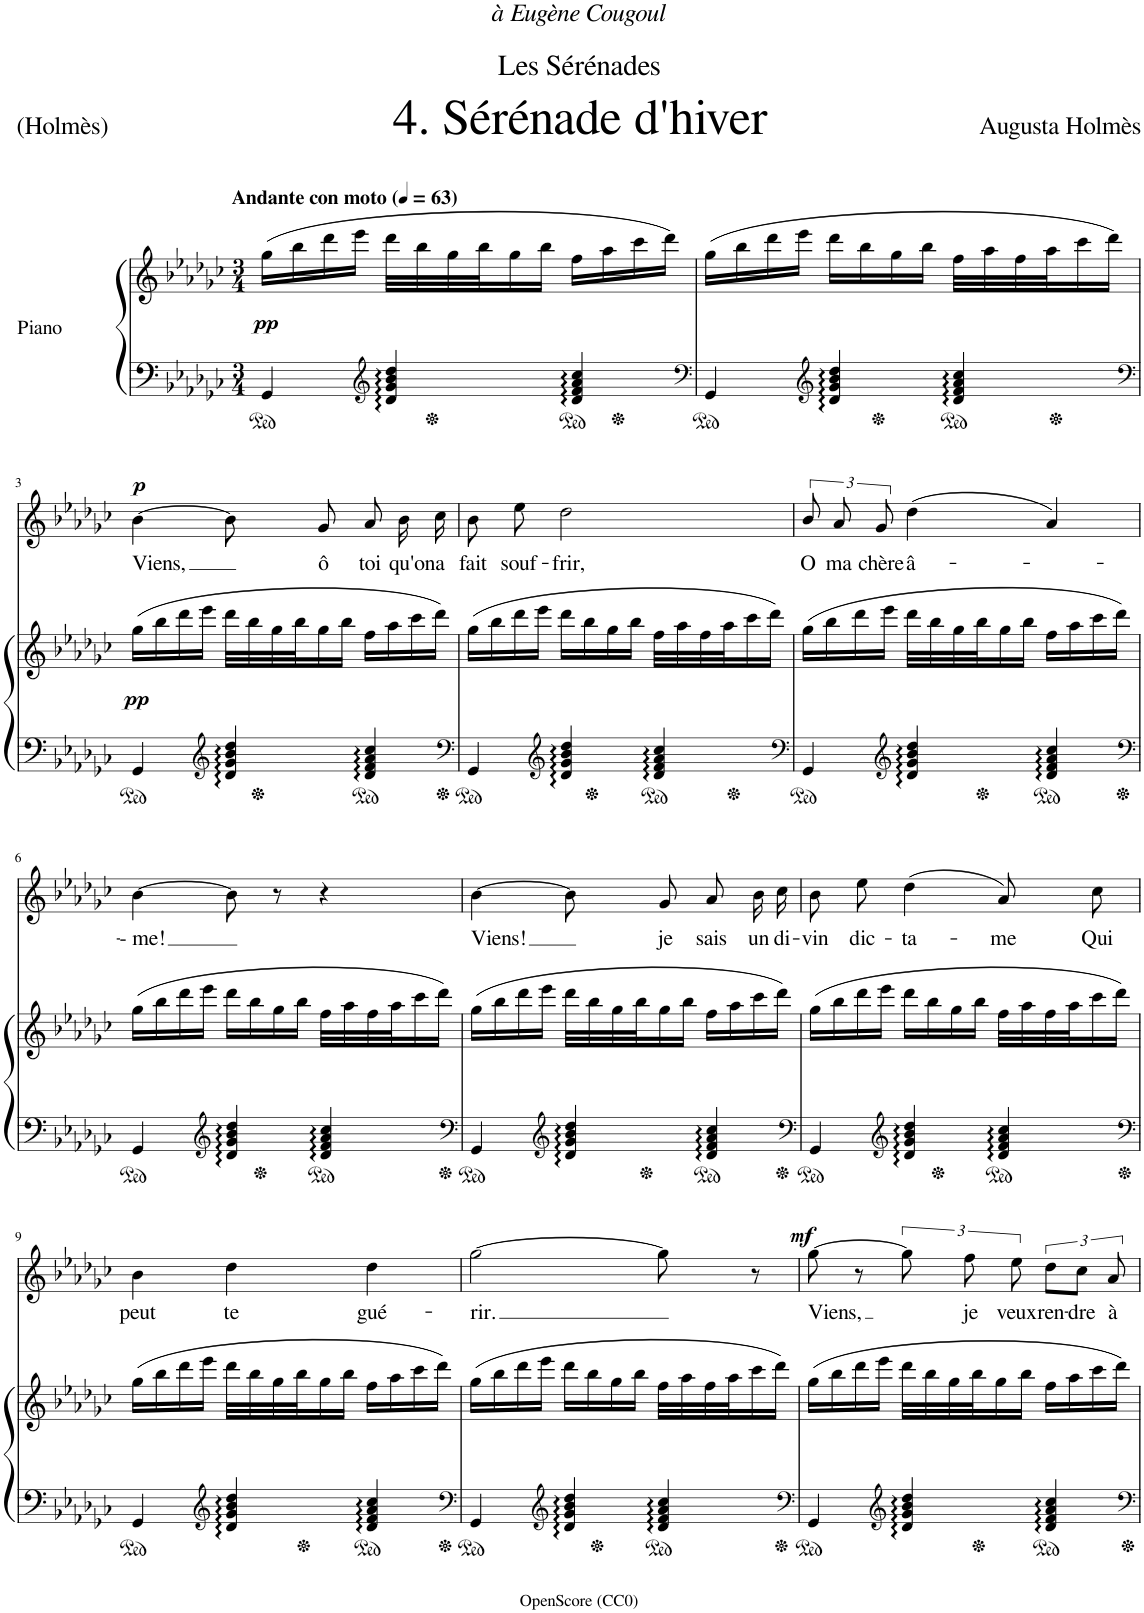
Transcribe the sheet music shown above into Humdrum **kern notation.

**kern	**kern	**dynam	**kern	**text	**dynam
*part2	*part2	*part2	*part1	*part1	*part1
*staff3	*staff2	*staff2/3	*staff1	*staff1	*staff1
*I"Piano	*	*	*I"Chant Voice	*	*
*I'Pno	*	*	*	*	*
*clefF4	*clefG2	*	*clefG2	*	*
*k[b-e-a-d-g-c-]	*k[b-e-a-d-g-c-]	*	*k[b-e-a-d-g-c-]	*	*
*M3/4	*M3/4	*	*M3/4	*	*
*MM63	*MM63	*	*MM63	*	*
=1	=1	=1	=1	=1	=1
*^	*	*	*	*	*
!	!	!	!	!LO:TX:a:B:t=Andante con moto (	!	!
!	!	!	!	!LO:TX:a:B:t=)	!	!
!	!	!	!LO:DY:b	!	!	!
4GG-/	4ryy	(16gg-\LL	pp	2.r	.	.
.	.	16bb-\	.	.	.	.
.	.	16ddd-\	.	.	.	.
.	.	16eee-\JJ	.	.	.	.
*clefG2	*	*	*	*	*	*
4d-/ 4g-/ 4b-/ 4dd-/	32ryy	32ddd-\LLL	.	.	.	.
.	32ryy	32bb-\	.	.	.	.
.	16ryy	32gg-\	.	.	.	.
.	.	32bb-\J	.	.	.	.
.	16ryy	16gg-\	.	.	.	.
.	16ryy	16bb-\JJ	.	.	.	.
4d-/ 4f/ 4a-/ 4cc-/	16ryy	16ff\LL	.	.	.	.
.	16ryy	16aa-\	.	.	.	.
.	8ryy	16ccc-\	.	.	.	.
.	.	16ddd-\JJ)	.	.	.	.
=2	=2	=2	=2	=2	=2	=2
*clefF4	*	*	*	*	*	*
4GG-/	4ryy	(16gg-\LL	.	2.r	.	.
.	.	16bb-\	.	.	.	.
.	.	16ddd-\	.	.	.	.
.	.	16eee-\JJ	.	.	.	.
*clefG2	*	*	*	*	*	*
4d-/ 4g-/ 4b-/ 4dd-/	16ryy	16ddd-\LL	.	.	.	.
.	16ryy	16bb-\	.	.	.	.
.	16ryy	16gg-\	.	.	.	.
.	16ryy	16bb-\JJ	.	.	.	.
4d-/ 4f/ 4a-/ 4cc-/	16ryy	32ff\LLL	.	.	.	.
.	.	32aa-\	.	.	.	.
.	16ryy	32ff\	.	.	.	.
.	.	32aa-\J	.	.	.	.
.	8ryy	16ccc-\	.	.	.	.
.	.	16ddd-\JJ)	.	.	.	.
!!LO:LB:g=z
=3	=3	=3	=3	=3	=3	=3
*clefF4	*	*	*	*	*	*
!	!	!	!LO:DY:b	!	!LO:LY:b	!LO:DY:a
4GG-/	4ryy	(16gg-\LL	pp	[4b-\	Viens,	p
.	.	16bb-\	.	.	.	.
.	.	16ddd-\	.	.	.	.
.	.	16eee-\JJ	.	.	.	.
*clefG2	*	*	*	*	*	*
4d-/ 4g-/ 4b-/ 4dd-/	32ryy	32ddd-\LLL	.	8b-\]	.	.
.	32ryy	32bb-\	.	.	.	.
.	16ryy	32gg-\	.	.	.	.
.	.	32bb-\J	.	.	.	.
!	!	!	!	!	!LO:LY:b	!
.	8ryy	16gg-\	.	8g-/	ô	.
.	.	16bb-\JJ	.	.	.	.
!	!	!	!	!	!LO:LY:b	!
4d-/ 4f/ 4a-/ 4cc-/	8ryy	16ff\LL	.	8a-/	toi	.
.	.	16aa-\	.	.	.	.
!	!	!	!	!	!LO:LY:b	!
.	8ryy	16ccc-\	.	16b-\	qu'on	.
!	!	!	!	!	!LO:LY:b	!
.	.	16ddd-\JJ)	.	16cc-\	a	.
=4	=4	=4	=4	=4	=4	=4
*clefF4	*	*	*	*	*	*
!	!	!	!	!	!LO:LY:b	!
4GG-/	4ryy	(16gg-\LL	.	8b-\	fait	.
.	.	16bb-\	.	.	.	.
!	!	!	!	!	!LO:LY:b	!
.	.	16ddd-\	.	8ee-\	souf-	.
.	.	16eee-\JJ	.	.	.	.
*clefG2	*	*	*	*	*	*
!	!	!	!	!	!LO:LY:b	!
4d-/ 4g-/ 4b-/ 4dd-/	16ryy	16ddd-\LL	.	2dd-\	-frir,	.
.	16ryy	16bb-\	.	.	.	.
.	8ryy	16gg-\	.	.	.	.
.	.	16bb-\JJ	.	.	.	.
4d-/ 4f/ 4a-/ 4cc-/	16ryy	32ff\LLL	.	.	.	.
.	.	32aa-\	.	.	.	.
.	16ryy	32ff\	.	.	.	.
.	.	32aa-\J	.	.	.	.
.	8ryy	16ccc-\	.	.	.	.
.	.	16ddd-\JJ)	.	.	.	.
=5	=5	=5	=5	=5	=5	=5
*clefF4	*	*	*	*	*	*
!	!	!	!	!	!LO:LY:b	!
4GG-/	4ryy	(16gg-\LL	.	12b-/	O	.
.	.	16bb-\	.	.	.	.
!	!	!	!	!	!LO:LY:b	!
.	.	.	.	12a-/	ma	.
.	.	16ddd-\	.	.	.	.
!	!	!	!	!	!LO:LY:b	!
.	.	.	.	12g-/	chère	.
.	.	16eee-\JJ	.	.	.	.
*clefG2	*	*	*	*	*	*
!	!	!	!	!	!LO:LY:b	!
4d-/ 4g-/ 4b-/ 4dd-/	16ryy	32ddd-\LLL	.	(4dd-\	â-	.
.	.	32bb-\	.	.	.	.
.	16ryy	32gg-\	.	.	.	.
.	.	32bb-\J	.	.	.	.
.	8ryy	16gg-\	.	.	.	.
.	.	16bb-\JJ	.	.	.	.
4d-/ 4f/ 4a-/ 4cc-/	8ryy	16ff\LL	.	4a-/)	.	.
.	.	16aa-\	.	.	.	.
.	8ryy	16ccc-\	.	.	.	.
.	.	16ddd-\JJ)	.	.	.	.
!!LO:LB:g=z
=6	=6	=6	=6	=6	=6	=6
*clefF4	*	*	*	*	*	*
!	!	!	!	!	!LO:LY:b	!
4GG-/	4ryy	(16gg-\LL	.	[4b-\	-- me!	.
.	.	16bb-\	.	.	.	.
.	.	16ddd-\	.	.	.	.
.	.	16eee-\JJ	.	.	.	.
*clefG2	*	*	*	*	*	*
4d-/ 4g-/ 4b-/ 4dd-/	16ryy	16ddd-\LL	.	8b-\]	.	.
.	16ryy	16bb-\	.	.	.	.
.	8ryy	16gg-\	.	8r	.	.
.	.	16bb-\JJ	.	.	.	.
4d-/ 4f/ 4a-/ 4cc-/	8ryy	32ff\LLL	.	4r	.	.
.	.	32aa-\	.	.	.	.
.	.	32ff\	.	.	.	.
.	.	32aa-\J	.	.	.	.
.	8ryy	16ccc-\	.	.	.	.
.	.	16ddd-\JJ)	.	.	.	.
=7	=7	=7	=7	=7	=7	=7
*clefF4	*	*	*	*	*	*
!	!	!	!	!	!LO:LY:b	!
4GG-/	4ryy	(16gg-\LL	.	[4b-\	Viens!	.
.	.	16bb-\	.	.	.	.
.	.	16ddd-\	.	.	.	.
.	.	16eee-\JJ	.	.	.	.
*clefG2	*	*	*	*	*	*
4d-/ 4g-/ 4b-/ 4dd-/	16ryy	32ddd-\LLL	.	8b-\]	.	.
.	.	32bb-\	.	.	.	.
.	16ryy	32gg-\	.	.	.	.
.	.	32bb-\J	.	.	.	.
!	!	!	!	!	!LO:LY:b	!
.	8ryy	16gg-\	.	8g-/	je	.
.	.	16bb-\JJ	.	.	.	.
!	!	!	!	!	!LO:LY:b	!
4d-/ 4f/ 4a-/ 4cc-/	8ryy	16ff\LL	.	8a-/	sais	.
.	.	16aa-\	.	.	.	.
!	!	!	!	!	!LO:LY:b	!
.	8ryy	16ccc-\	.	16b-\	un	.
!	!	!	!	!	!LO:LY:b	!
.	.	16ddd-\JJ)	.	16cc-\	di-	.
=8	=8	=8	=8	=8	=8	=8
*clefF4	*	*	*	*	*	*
!	!	!	!	!	!LO:LY:b	!
4GG-/	4ryy	(16gg-\LL	.	8b-\	-vin	.
.	.	16bb-\	.	.	.	.
!	!	!	!	!	!LO:LY:b	!
.	.	16ddd-\	.	8ee-\	dic-	.
.	.	16eee-\JJ	.	.	.	.
*clefG2	*	*	*	*	*	*
!	!	!	!	!	!LO:LY:b	!
4d-/ 4g-/ 4b-/ 4dd-/	16ryy	16ddd-\LL	.	(4dd-\	-ta-	.
.	16ryy	16bb-\	.	.	.	.
.	8ryy	16gg-\	.	.	.	.
.	.	16bb-\JJ	.	.	.	.
!	!	!	!	!	!LO:LY:b	!
4d-/ 4f/ 4a-/ 4cc-/	8ryy	32ff\LLL	.	8a-/)	-me	.
.	.	32aa-\	.	.	.	.
.	.	32ff\	.	.	.	.
.	.	32aa-\J	.	.	.	.
!	!	!	!	!	!LO:LY:b	!
.	8ryy	16ccc-\	.	8cc-\	Qui	.
.	.	16ddd-\JJ)	.	.	.	.
!!LO:LB:g=z
=9	=9	=9	=9	=9	=9	=9
*clefF4	*	*	*	*	*	*
!	!	!	!	!	!LO:LY:b	!
4GG-/	4ryy	(16gg-\LL	.	4b-\	peut	.
.	.	16bb-\	.	.	.	.
.	.	16ddd-\	.	.	.	.
.	.	16eee-\JJ	.	.	.	.
*clefG2	*	*	*	*	*	*
!	!	!	!	!	!LO:LY:b	!
4d-/ 4g-/ 4b-/ 4dd-/	16ryy	32ddd-\LLL	.	4dd-\	te	.
.	.	32bb-\	.	.	.	.
.	16ryy	32gg-\	.	.	.	.
.	.	32bb-\J	.	.	.	.
.	8ryy	16gg-\	.	.	.	.
.	.	16bb-\JJ	.	.	.	.
!	!	!	!	!	!LO:LY:b	!
4d-/ 4f/ 4a-/ 4cc-/	8ryy	16ff\LL	.	4dd-\	gué-	.
.	.	16aa-\	.	.	.	.
.	8ryy	16ccc-\	.	.	.	.
.	.	16ddd-\JJ)	.	.	.	.
=10	=10	=10	=10	=10	=10	=10
*clefF4	*	*	*	*	*	*
!	!	!	!	!	!LO:LY:b	!
4GG-/	4ryy	(16gg-\LL	.	[2gg-\	-rir.	.
.	.	16bb-\	.	.	.	.
.	.	16ddd-\	.	.	.	.
.	.	16eee-\JJ	.	.	.	.
*clefG2	*	*	*	*	*	*
4d-/ 4g-/ 4b-/ 4dd-/	16ryy	16ddd-\LL	.	.	.	.
.	16ryy	16bb-\	.	.	.	.
.	8ryy	16gg-\	.	.	.	.
.	.	16bb-\JJ	.	.	.	.
4d-/ 4f/ 4a-/ 4cc-/	8ryy	32ff\LLL	.	8gg-\]	.	.
.	.	32aa-\	.	.	.	.
.	.	32ff\	.	.	.	.
.	.	32aa-\J	.	.	.	.
.	8ryy	16ccc-\	.	8r	.	.
.	.	16ddd-\JJ)	.	.	.	.
=11	=11	=11	=11	=11	=11	=11
*clefF4	*	*	*	*	*	*
!	!	!	!	!	!LO:LY:b	!LO:DY:a
4GG-/	4ryy	(16gg-\LL	.	[8gg-\	Viens,	mf
.	.	16bb-\	.	.	.	.
.	.	16ddd-\	.	8r	.	.
.	.	16eee-\JJ	.	.	.	.
*clefG2	*	*	*	*	*	*
4d-/ 4g-/ 4b-/ 4dd-/	16ryy	32ddd-\LLL	.	12gg-\]	.	.
.	.	32bb-\	.	.	.	.
.	16ryy	32gg-\	.	.	.	.
!	!	!	!	!	!LO:LY:b	!
.	.	.	.	12ff\	je	.
.	.	32bb-\J	.	.	.	.
.	8ryy	16gg-\	.	.	.	.
!	!	!	!	!	!LO:LY:b	!
.	.	.	.	12ee-\	veux	.
.	.	16bb-\JJ	.	.	.	.
!	!	!	!	!	!LO:LY:b	!
4d-/ 4f/ 4a-/ 4cc-/	8ryy	16ff\LL	.	12dd-\L	ren-	.
.	.	16aa-\	.	.	.	.
!	!	!	!	!	!LO:LY:b	!
.	.	.	.	12cc-\J	-dre	.
.	8ryy	16ccc-\	.	.	.	.
!	!	!	!	!	!LO:LY:b	!
.	.	.	.	12a-/	à	.
.	.	16ddd-\JJ)	.	.	.	.
*v	*v	*	*	*	*	*
=	=	=	=	=	=
*-	*-	*-	*-	*-	*-
